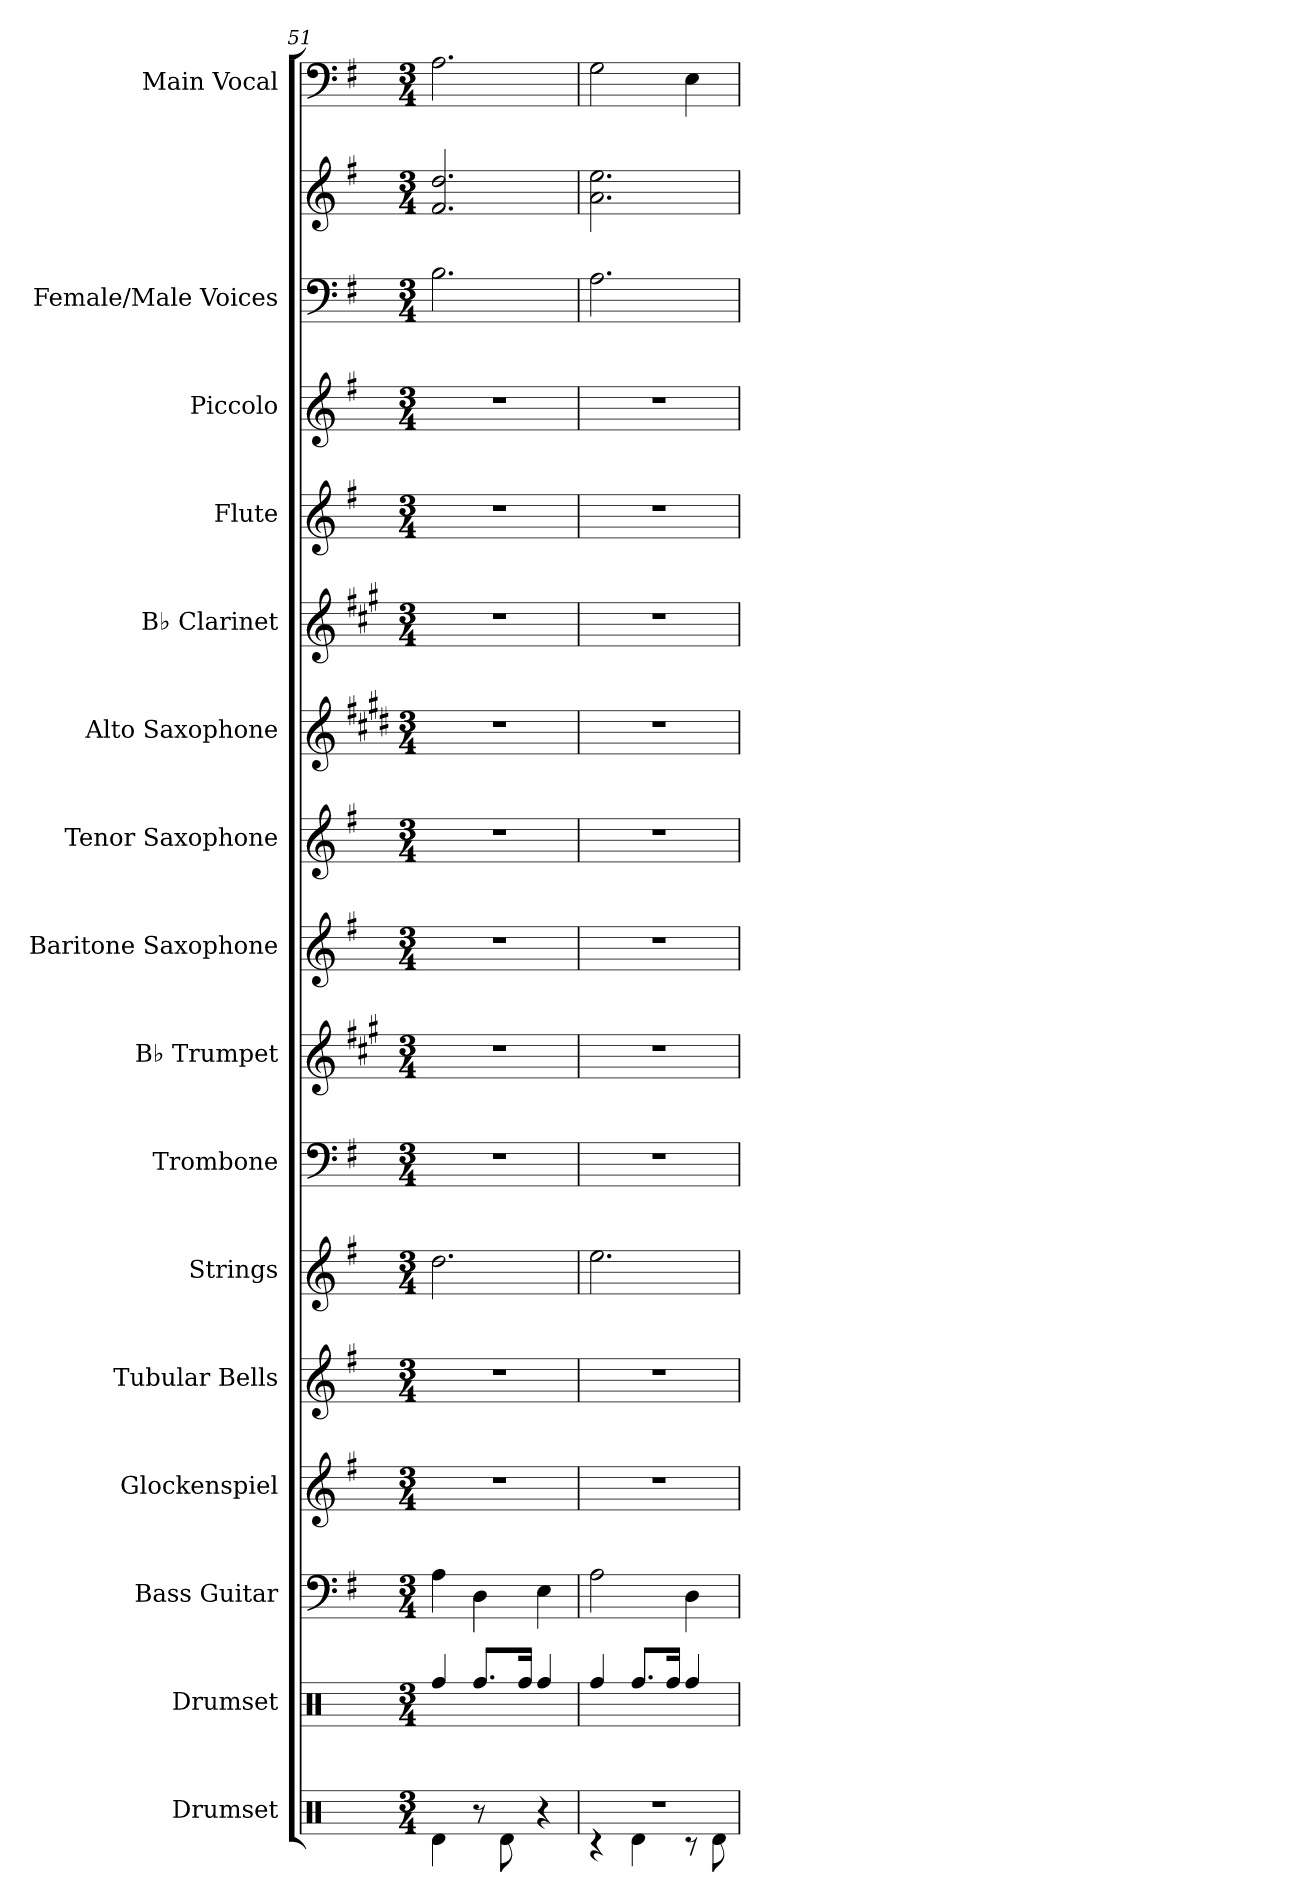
**kern	**kern	**kern	**kern	**kern	**kern	**kern	**kern	**kern	**kern	**kern	**kern	**kern	**kern	**kern	**kern	**kern
*part16	*part15	*part14	*part13	*part12	*part11	*part10	*part9	*part8	*part7	*part6	*part5	*part4	*part3	*part2	*part2	*part1
*staff17	*staff16	*staff15	*staff14	*staff13	*staff12	*staff11	*staff10	*staff9	*staff8	*staff7	*staff6	*staff5	*staff4	*staff3	*staff2	*staff1
*I"Drumset	*I"Drumset	*I"Bass Guitar	*I"Glockenspiel	*I"Tubular Bells	*I"Strings	*I"Trombone	*I"B♭ Trumpet	*I"Baritone Saxophone	*I"Tenor Saxophone	*I"Alto Saxophone	*I"B♭ Clarinet	*I"Flute	*I"Piccolo	*I"Female/Male Voices	*	*I"Main Vocal
*I'Drs.	*I'Drs.	*I'B. Guit.	*I'Glk.	*I'Tu. Be.	*I'St.	*I'Tbn.	*I'B♭ Tpt.	*I'Bar. Sax.	*I'T. Sax.	*I'A. Sax.	*I'B♭ Cl.	*I'Fl.	*I'Picc.	*I'Voices	*	*I'Main Vcl.
*clefX	*clefX	*clefF4	*clefG2	*clefG2	*clefG2	*clefF4	*clefG2	*clefG2	*clefG2	*clefG2	*clefG2	*clefG2	*clefG2	*clefF4	*clefG2	*clefF4
*	*	*ITrd7c12	*ITrd-14c-24	*	*	*	*ITrd1c2	*ITrd12c21	*ITrd8c14	*ITrd5c9	*ITrd1c2	*	*ITrd-7c-12	*	*	*
*k[]	*k[]	*k[f#]	*k[f#]	*k[f#]	*k[f#]	*k[f#]	*k[f#]	*k[f#]	*k[f#]	*k[f#]	*k[f#]	*k[f#]	*k[f#]	*k[f#]	*k[f#]	*k[f#]
*M3/4	*M3/4	*M3/4	*M3/4	*M3/4	*M3/4	*M3/4	*M3/4	*M3/4	*M3/4	*M3/4	*M3/4	*M3/4	*M3/4	*M3/4	*M3/4	*M3/4
=51	=51	=51	=51	=51	=51	=51	=51	=51	=51	=51	=51	=51	=51	=51	=51	=51
4Rd\	4Rff/	4AA\	2.r	2.r	2.dd\	2.r	2.r	2.r	2.r	2.r	2.r	2.r	2.r	2.B\	2.f#/ 2.dd/	2.A\
8r	8.Rff/L	4DD\	.	.	.	.	.	.	.	.	.	.	.	.	.	.
8Rd\	.	.	.	.	.	.	.	.	.	.	.	.	.	.	.	.
.	16Rff/Jk	.	.	.	.	.	.	.	.	.	.	.	.	.	.	.
4r	4Rff/	4EE\	.	.	.	.	.	.	.	.	.	.	.	.	.	.
=52	=52	=52	=52	=52	=52	=52	=52	=52	=52	=52	=52	=52	=52	=52	=52	=52
*^	*	*	*	*	*	*	*	*	*	*	*	*	*	*	*	*
2.r	4r	4Rff/	2AA\	2.r	2.r	2.ee\	2.r	2.r	2.r	2.r	2.r	2.r	2.r	2.r	2.A\	2.a\ 2.ee\	2G\
.	4Rd\	8.Rff/L	.	.	.	.	.	.	.	.	.	.	.	.	.	.	.
.	.	16Rff/Jk	.	.	.	.	.	.	.	.	.	.	.	.	.	.	.
.	8r	4Rff/	4DD\	.	.	.	.	.	.	.	.	.	.	.	.	.	4E\
.	8Rd\	.	.	.	.	.	.	.	.	.	.	.	.	.	.	.	.
*v	*v	*	*	*	*	*	*	*	*	*	*	*	*	*	*	*	*
=	=	=	=	=	=	=	=	=	=	=	=	=	=	=	=	=
*-	*-	*-	*-	*-	*-	*-	*-	*-	*-	*-	*-	*-	*-	*-	*-	*-
